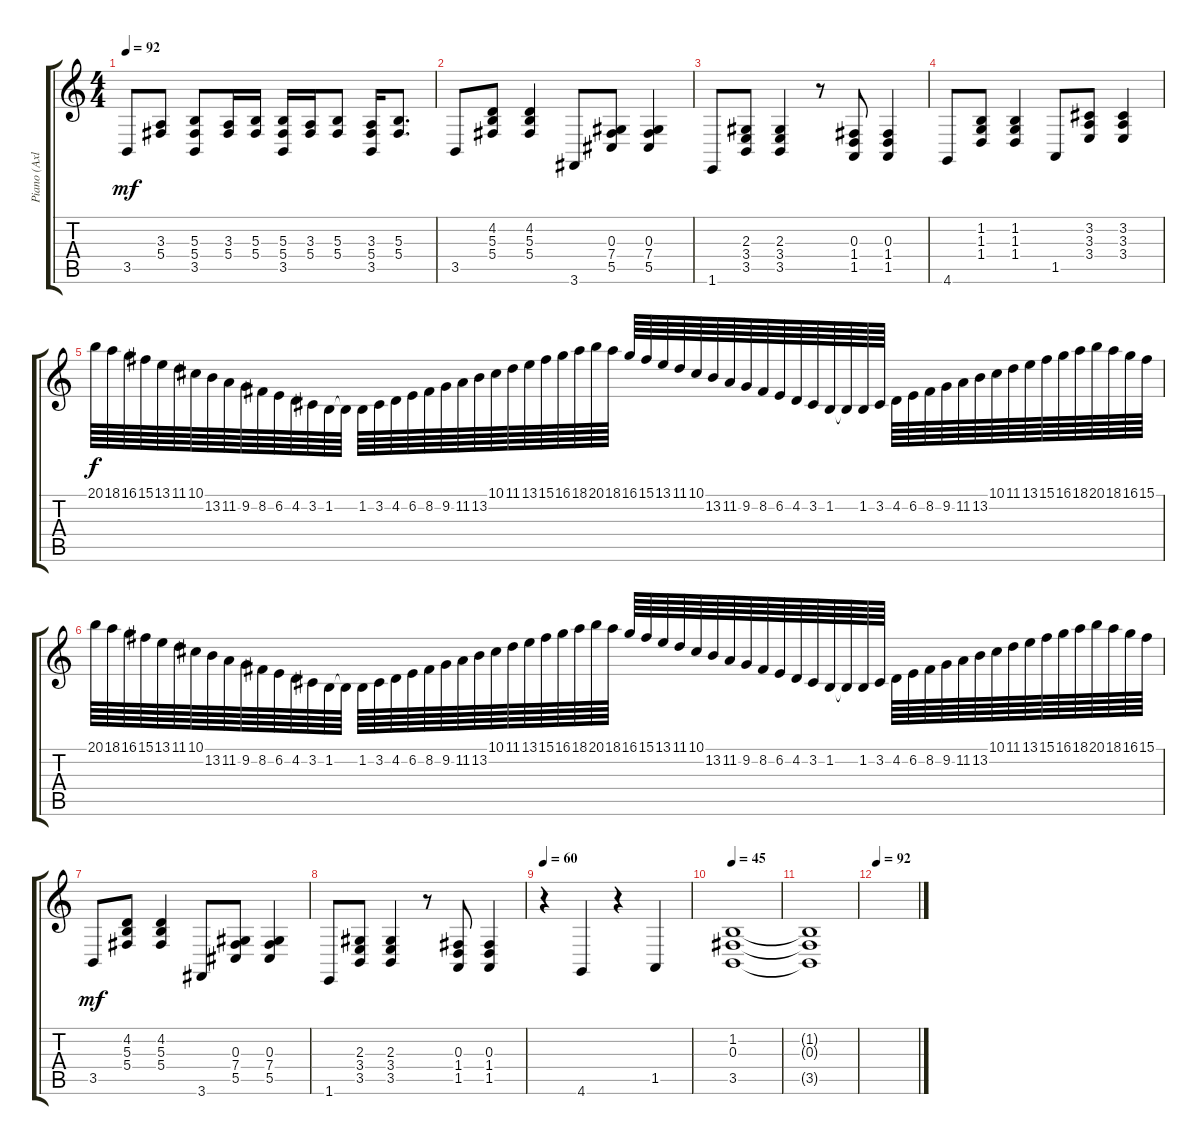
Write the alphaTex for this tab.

\track ("Piano (Axl)" "Piano (Axl") {instrument acousticgrandpiano}
\staff {score tabs}
\tuning (Eb4 Bb3 Gb3 Db3 Ab2 Eb2) {hide}
\ts (4 4)
\tempo 92
\clef g2
\ks c
3.5.8{dy mf} (3.3 5.4).8 (5.3 5.4 3.5).8 (3.3 5.4).16 (5.3 5.4).16 (5.3 5.4 3.5).16 (3.3 5.4).16 (5.3 5.4).8 (3.3 5.4 3.5).16 (5.3 5.4).8{d} |
3.5.8 (4.2 5.3 5.4).8 (4.2 5.3 5.4).4 3.6.8 (0.3 7.4 5.5).8 (0.3 7.4 5.5).4 |
1.6.8 (2.3 3.4 3.5).8 (2.3 3.4 3.5).4 r.8 (0.3 1.4 1.5).8 (0.3 1.4 1.5).4 |
4.6.8 (1.2 1.3 1.4).8 (1.2 1.3 1.4).4 1.5.8 (3.2 3.3 3.4).8 (3.2 3.3 3.4).4 |
20.1.64{dy f} 18.1.64 16.1.64 15.1.64 13.1.64 11.1.64 10.1.64 13.2.64 11.2.64 9.2.64 8.2.64 6.2.64 4.2.64 3.2.64 1.2.64 1.2{t}.64 1.2.64 3.2.64 4.2.64 6.2.64 8.2.64 9.2.64 11.2.64 13.2.64 10.1.64 11.1.64 13.1.64 15.1.64 16.1.64 18.1.64 20.1.64 18.1.64 16.1.64 15.1.64 13.1.64 11.1.64 10.1.64 13.2.64 11.2.64 9.2.64 8.2.64 6.2.64 4.2.64 3.2.64 1.2.64 1.2{t}.64 1.2.64 3.2.64 4.2.64 6.2.64 8.2.64 9.2.64 11.2.64 13.2.64 10.1.64 11.1.64 13.1.64 15.1.64 16.1.64 18.1.64 20.1.64 18.1.64 16.1.64 15.1.64 |
20.1.64 18.1.64 16.1.64 15.1.64 13.1.64 11.1.64 10.1.64 13.2.64 11.2.64 9.2.64 8.2.64 6.2.64 4.2.64 3.2.64 1.2.64 1.2{t}.64 1.2.64 3.2.64 4.2.64 6.2.64 8.2.64 9.2.64 11.2.64 13.2.64 10.1.64 11.1.64 13.1.64 15.1.64 16.1.64 18.1.64 20.1.64 18.1.64 16.1.64 15.1.64 13.1.64 11.1.64 10.1.64 13.2.64 11.2.64 9.2.64 8.2.64 6.2.64 4.2.64 3.2.64 1.2.64 1.2{t}.64 1.2.64 3.2.64 4.2.64 6.2.64 8.2.64 9.2.64 11.2.64 13.2.64 10.1.64 11.1.64 13.1.64 15.1.64 16.1.64 18.1.64 20.1.64 18.1.64 16.1.64 15.1.64 |
3.5.8{dy mf} (4.2 5.3 5.4).8 (4.2 5.3 5.4).4 3.6.8 (0.3 7.4 5.5).8 (0.3 7.4 5.5).4 |
1.6.8 (2.3 3.4 3.5).8 (2.3 3.4 3.5).4 r.8 (0.3 1.4 1.5).8 (0.3 1.4 1.5).4 |
\tempo 60
r.4 4.6.4 r.4 1.5.4 |
\tempo 45
(1.2 0.3 3.5).1 |
(1.2{t} 0.3{t} 3.5{t}).1 |
\tempo 92
